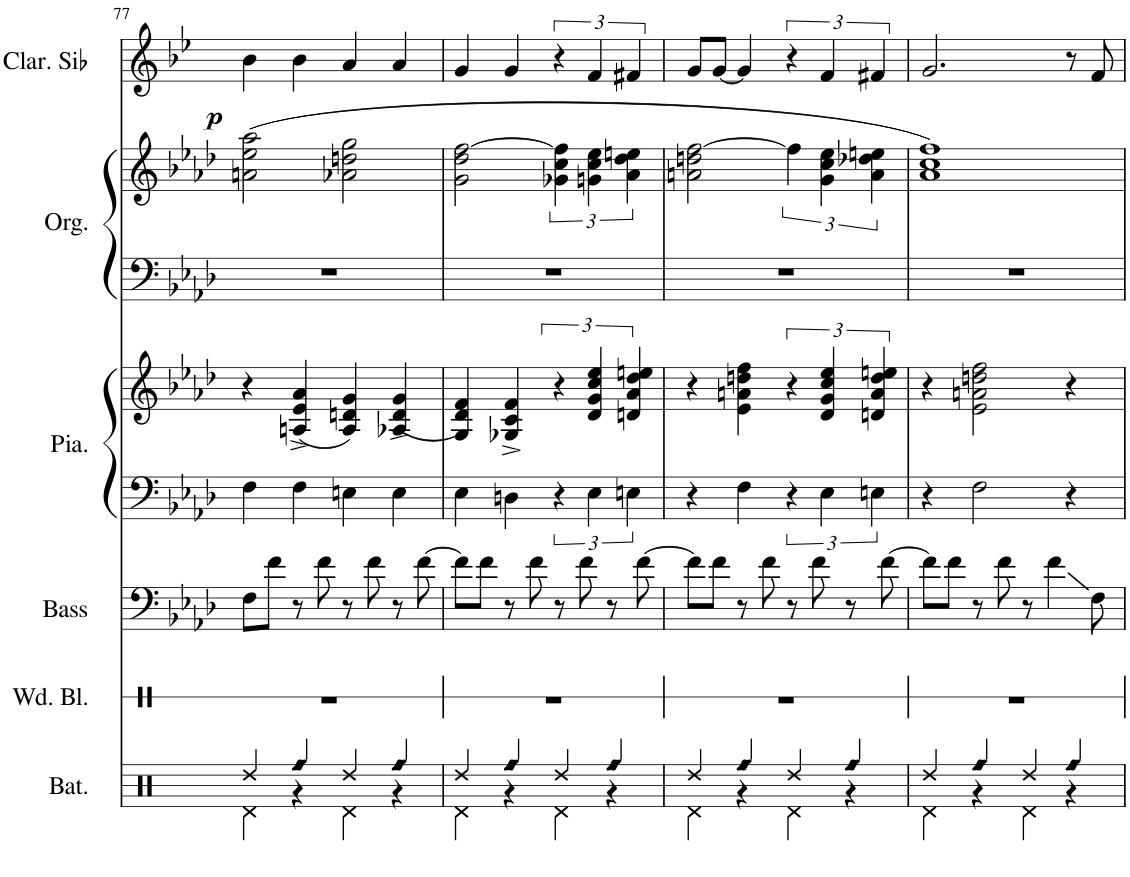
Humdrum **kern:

**kern	**kern	**kern	**kern	**kern	**kern	**kern	**dynam	**kern
*part6	*part5	*part4	*part3	*part3	*part2	*part2	*part2	*part1
*staff8	*staff7	*staff6	*staff5	*staff4	*staff3	*staff2	*staff2/3	*staff1
*I"Drums (Brush)	*I"Wood Blocks	*I"Acc.Bass	*I"Piano	*	*I"Organ	*	*	*I"Clarinette en Sib
*	*I'Wd. Bl.	*I'Bass	*I'Pia.	*	*I'Org.	*	*	*I'Clar. Sib
!!LO:PB:g=z
*clefX	*clefX	*clefF4	*clefF4	*clefG2	*clefF4	*clefG2	*	*clefG2
*	*	*Trd7c12	*	*	*	*	*	*Trd1c2
*k[]	*k[]	*k[b-e-a-d-]	*k[b-e-a-d-]	*k[b-e-a-d-]	*k[b-e-a-d-]	*k[b-e-a-d-]	*	*k[b-e-]
*M4/4	*M4/4	*M4/4	*M4/4	*M4/4	*M4/4	*M4/4	*	*M4/4
=77	=77	=77	=77	=77	=77	=77	=77	=77
*^	*	*	*	*	*	*	*	*
!	!	!	!	!	!	!	!	!LO:DY:b	!
4Rdd/	4Rd\	1r	8F\L	4F\	4r	1r	(2an\ 2ee-\ 2aa-\	p	4b-\
.	.	.	8f\J	.	.	.	.	.	.
!LO:N:head=diamond	!	!	!	!	!	!	!	!	!
4Rff/	4r	.	8r	4F\	(4An/^ 4e-/^ 4a-/^	.	.	.	4b-\
.	.	.	8f\	.	.	.	.	.	.
4Rdd/	4Rd\	.	8r	4En\	4A/ 4dn/ 4g/)	.	2a-X\ 2ddn\ 2gg\	.	4a/
.	.	.	8f\	.	.	.	.	.	.
!LO:N:head=diamond	!	!	!	!	!	!	!	!	!
4Rff/	4r	.	8r	4E\	(4A-X/^ 4d/^ 4g/^	.	.	.	4a/
.	.	.	[8f\	.	.	.	.	.	.
=78	=78	=78	=78	=78	=78	=78	=78	=78	=78
4Rdd/	4Rd\	1r	8f\L]	4E-\	4G/ 4d-/ 4f/)	1r	2g\ 2dd-\ [2ff\	.	4g/
.	.	.	8f\J	.	.	.	.	.	.
!LO:N:head=diamond	!	!	!	!	!	!	!	!	!
4Rff/	4r	.	8r	4Dn\	4G-X/^ 4c/^ 4f/^	.	.	.	4g/
.	.	.	8f\	.	.	.	.	.	.
4Rdd/	4Rd\	.	8r	6r	6r	.	6g-X\ 6cc\ 6ff\]	.	6r
.	.	.	8f\	.	.	.	.	.	.
.	.	.	.	6E-\	6d-/ 6g/ 6cc/ 6ee-/	.	6gn\ 6cc\ 6ee-\	.	6f/
!LO:N:head=diamond	!	!	!	!	!	!	!	!	!
4Rff/	4r	.	8r	.	.	.	.	.	.
.	.	.	.	6En\	6dn/ 6a-/ 6dd-/ 6een/	.	6a-\ 6dd-\ 6een\	.	6f#X/
.	.	.	[8f\	.	.	.	.	.	.
=79	=79	=79	=79	=79	=79	=79	=79	=79	=79
4Rdd/	4Rd\	1r	8f\L]	4r	4r	1r	2an\ 2ddn\ [2ff\	.	8g/L
.	.	.	8f\J	.	.	.	.	.	[8g/J
!LO:N:head=diamond	!	!	!	!	!	!	!	!	!
4Rff/	4r	.	8r	4F\	4e-\ 4an\ 4ddn\ 4ff\	.	.	.	4g/]
.	.	.	8f\	.	.	.	.	.	.
4Rdd/	4Rd\	.	8r	6r	6r	.	6ff\]	.	6r
.	.	.	8f\	.	.	.	.	.	.
.	.	.	.	6E-\	6d-/ 6g/ 6cc/ 6ee-/	.	6g\ 6cc\ 6ee-\	.	6f/
!LO:N:head=diamond	!	!	!	!	!	!	!	!	!
4Rff/	4r	.	8r	.	.	.	.	.	.
.	.	.	.	6En\	6dn/ 6a/ 6dd/ 6een/	.	6a\ 6dd-X\ 6een\	.	6f#X/
.	.	.	[8f\	.	.	.	.	.	.
=80	=80	=80	=80	=80	=80	=80	=80	=80	=80
4Rdd/	4Rd\	1r	8f\L]	4r	4r	1r	1a- 1cc 1ff)	.	2.g/
.	.	.	8f\J	.	.	.	.	.	.
!LO:N:head=diamond	!	!	!	!	!	!	!	!	!
4Rff/	4r	.	8r	2F\	2e-\ 2an\ 2ddn\ 2ff\	.	.	.	.
.	.	.	8f\	.	.	.	.	.	.
4Rdd/	4Rd\	.	8r	.	.	.	.	.	.
.	.	.	4f\	.	.	.	.	.	.
!LO:N:head=diamond	!	!	!	!	!	!	!	!	!
4Rff/	4r	.	.	4r	4r	.	.	.	8r
.	.	.	8F\	.	.	.	.	.	8f/
*v	*v	*	*	*	*	*	*	*	*
=	=	=	=	=	=	=	=	=
*-	*-	*-	*-	*-	*-	*-	*-	*-
